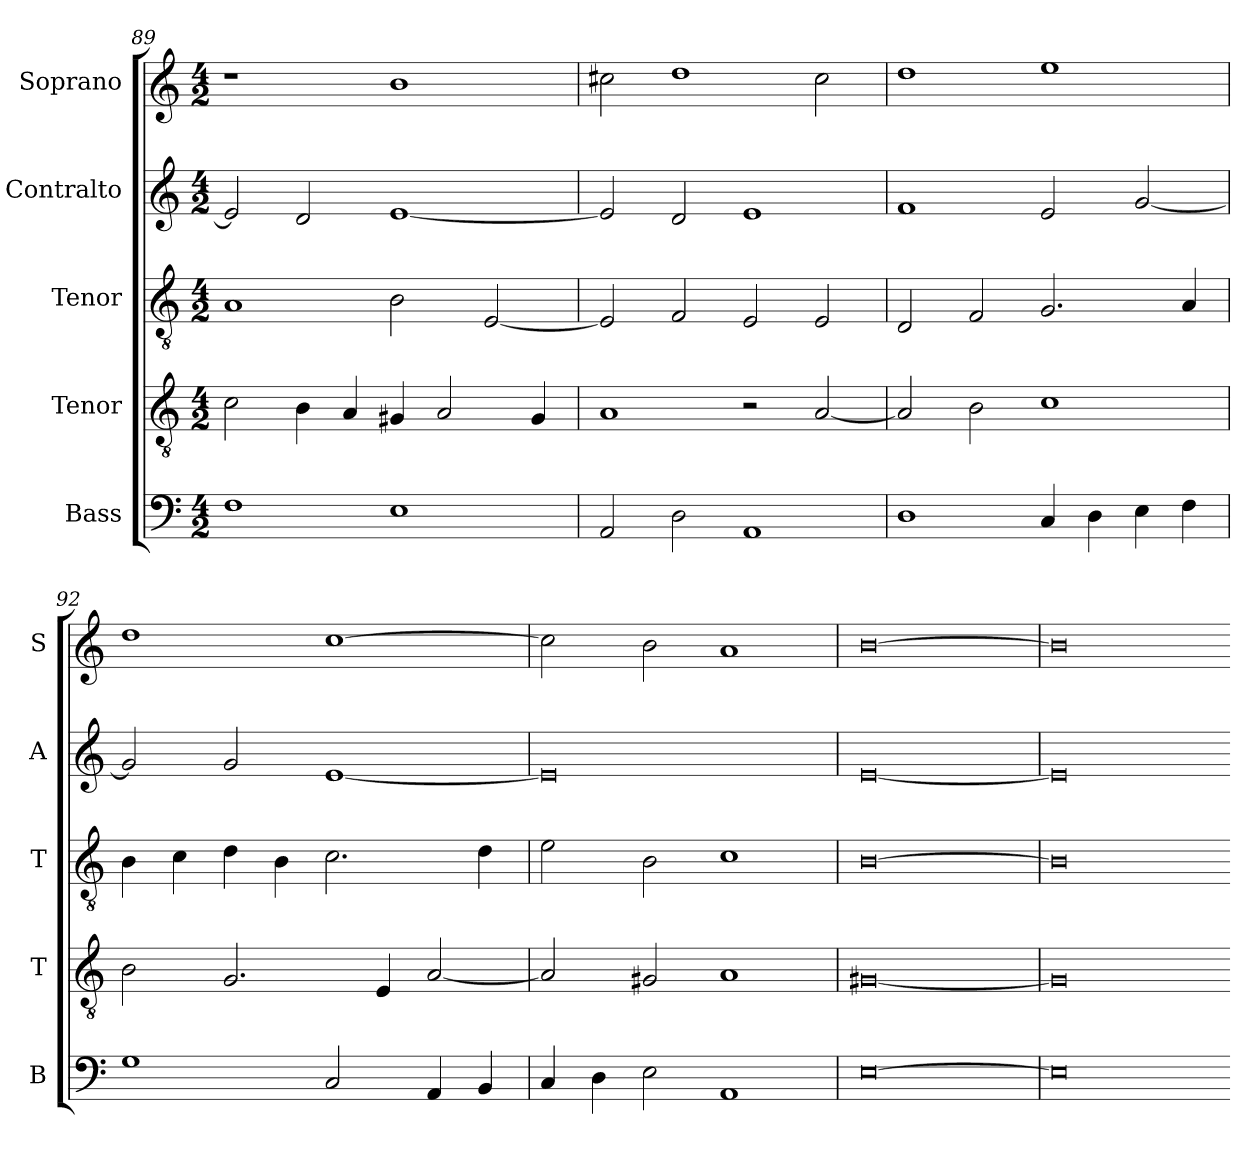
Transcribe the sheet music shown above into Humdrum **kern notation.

**kern	**kern	**kern	**kern	**kern
*part5	*part4	*part3	*part2	*part1
*staff5	*staff4	*staff3	*staff2	*staff1
*I"Bass	*I"Tenor	*I"Tenor	*I"Contralto	*I"Soprano
*I'B	*I'T	*I'T	*I'A	*I'S
*clefF4	*clefGv2	*clefGv2	*clefG2	*clefG2
*k[]	*k[]	*k[]	*k[]	*k[]
*E:phr	*E:phr	*E:phr	*E:phr	*E:phr
*M4/2	*M4/2	*M4/2	*M4/2	*M4/2
=89	=89	=89	=89	=89
1F	2c	1A	2e]	1r
.	4B	.	2d	.
.	4A	.	.	.
1E	4G#X	2B	[1e	1b
.	2A	.	.	.
.	.	[2E	.	.
.	4G#	.	.	.
=90	=90	=90	=90	=90
2AA	1A	2E]	2e]	2cc#X
2D	.	2F	2d	1dd
1AA	2r	2E	1e	.
.	[2A	2E	.	2cc#
=91	=91	=91	=91	=91
1D	2A]	2D	1f	1dd
.	2B	2F	.	.
4C	1c	2.G	2e	1ee
4D	.	.	.	.
4E	.	.	[2g	.
4F	.	4A	.	.
=92	=92	=92	=92	=92
1G	2B	4B	2g]	1dd
.	.	4c	.	.
.	2.G	4d	2g	.
.	.	4B	.	.
2C	.	2.c	[1e	[1cc
.	4E	.	.	.
4AA	[2A	.	.	.
4BB	.	4d	.	.
=93	=93	=93	=93	=93
4C	2A]	2e	0e]	2cc]
4D	.	.	.	.
2E	2G#X	2B	.	2b
1AA	1A	1c	.	1a
=94	=94	=94	=94	=94
[0E	[0G#X	[0B	[0e	[0b
=95	=95	=95	=95	=95
0E]	0G#]	0B]	0e]	0b]
=-	=-	=-	=-	=-
*-	*-	*-	*-	*-
